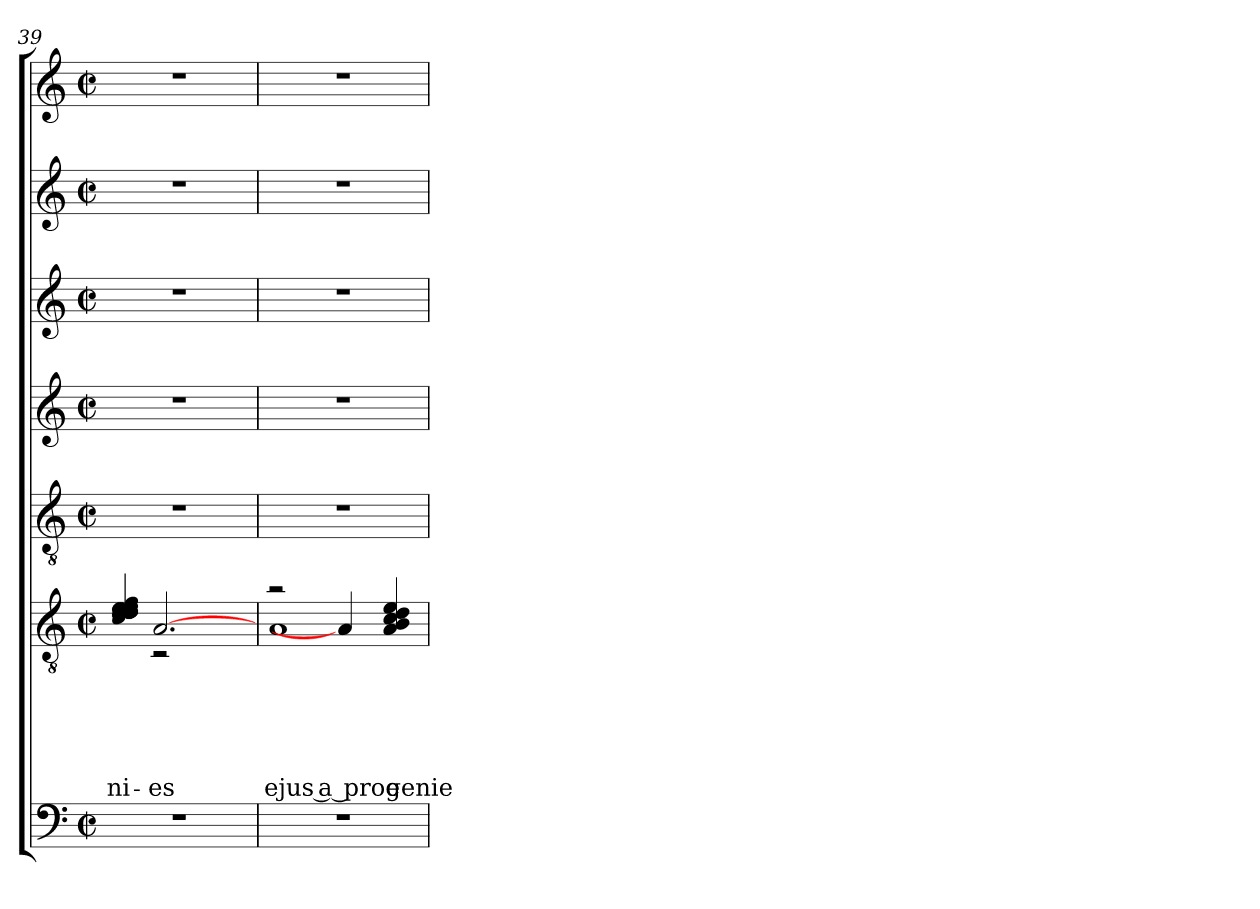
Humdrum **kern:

**kern	**kern	**text	**text	**text	**text	**text	**text	**kern	**kern	**kern	**kern	**kern
*part7	*part6	*part6	*part6	*part6	*part6	*part6	*part6	*part5	*part4	*part3	*part2	*part1
*staff7	*staff6	*staff6	*staff6	*staff6	*staff6	*staff6	*staff6	*staff5	*staff4	*staff3	*staff2	*staff1
*clefF4	*clefGv2	*	*	*	*	*	*	*clefGv2	*clefG2	*clefG2	*clefG2	*clefG2
*k[]	*k[]	*	*	*	*	*	*	*k[]	*k[]	*k[]	*k[]	*k[]
*C:	*C:	*	*	*	*	*	*	*C:	*C:	*C:	*C:	*C:
*M2/2	*M2/2	*	*	*	*	*	*	*M2/2	*M2/2	*M2/2	*M2/2	*M2/2
*met(c|)	*met(c|)	*	*	*	*	*	*	*met(c|)	*met(c|)	*met(c|)	*met(c|)	*met(c|)
=39	=39	=39	=39	=39	=39	=39	=39	=39	=39	=39	=39	=39
!	!LO:N:n=1:head=solid	!	!	!	!	!	!	!	!	!	!	!
!	!LO:N:n=2:head=solid	!	!	!	!	!	!	!	!	!	!	!
!	!LO:N:n=3:head=solid	!	!	!	!	!	!	!	!	!	!	!
!	!LO:N:n=4:head=solid	!	!	!	!	!	!	!	!	!	!	!
!	!LO:N:n=5:head=solid	!	!	!	!	!	!	!	!	!	!	!
!	!LO:N:n=6:head=solid	!	!	!	!	!	!	!	!	!	!	!
!	!LO:N:n=7:head=solid	!	!	!	!	!	!	!	!	!	!	!
!	!LO:N:n=8:head=solid	!	!	!	!	!	!	!	!	!	!	!
!	!LO:N:n=9:head=solid	!	!	!	!	!	!	!	!	!	!	!
!	!LO:N:n=10:head=solid	!	!	!	!	!	!LO:LY:b:rj	!	!	!	!	!
*	*^	*	*	*	*	*	*	*	*	*	*	*
1r	4c/ 4d/ 4d/ 4d/ 4d/ 4d/ 4e/ 4e/ 4e/ 4f/	4ryy	.	.	.	.	.	-ni-	1r	1r	1r	1r	1r
!	!	!	!	!	!	!	!	!LO:LY:b	!	!	!	!	!
.	[2.A	2rC	.	.	.	.	.	-es	.	.	.	.	.
.	.	4ryy	.	.	.	.	.	.	.	.	.	.	.
=40	=40	=40	=40	=40	=40	=40	=40	=40	=40	=40	=40	=40	=40
!	!	!	!	!	!	!	!	!LO:LY:b	!	!	!	!	!
1r	2ra	1A	.	.	.	.	.	ejus a progenie	1r	1r	1r	1r	1r
.	4A]	.	.	.	.	.	.	.	.	.	.	.	.
!	!LO:N:n=1:head=solid	!	!	!	!	!	!	!	!	!	!	!	!
!	!LO:N:n=2:head=solid	!	!	!	!	!	!	!	!	!	!	!	!
!	!LO:N:n=3:head=solid	!	!	!	!	!	!	!	!	!	!	!	!
!	!LO:N:n=4:head=solid	!	!	!	!	!	!	!	!	!	!	!	!
!	!LO:N:n=5:head=solid	!	!	!	!	!	!	!LO:LY:b	!	!	!	!	!
.	4A/ 4B/ 4c/ 4d/ 4e/	.	.	.	.	.	.	e	.	.	.	.	.
*	*v	*v	*	*	*	*	*	*	*	*	*	*	*
=	=	=	=	=	=	=	=	=	=	=	=	=
*-	*-	*-	*-	*-	*-	*-	*-	*-	*-	*-	*-	*-
